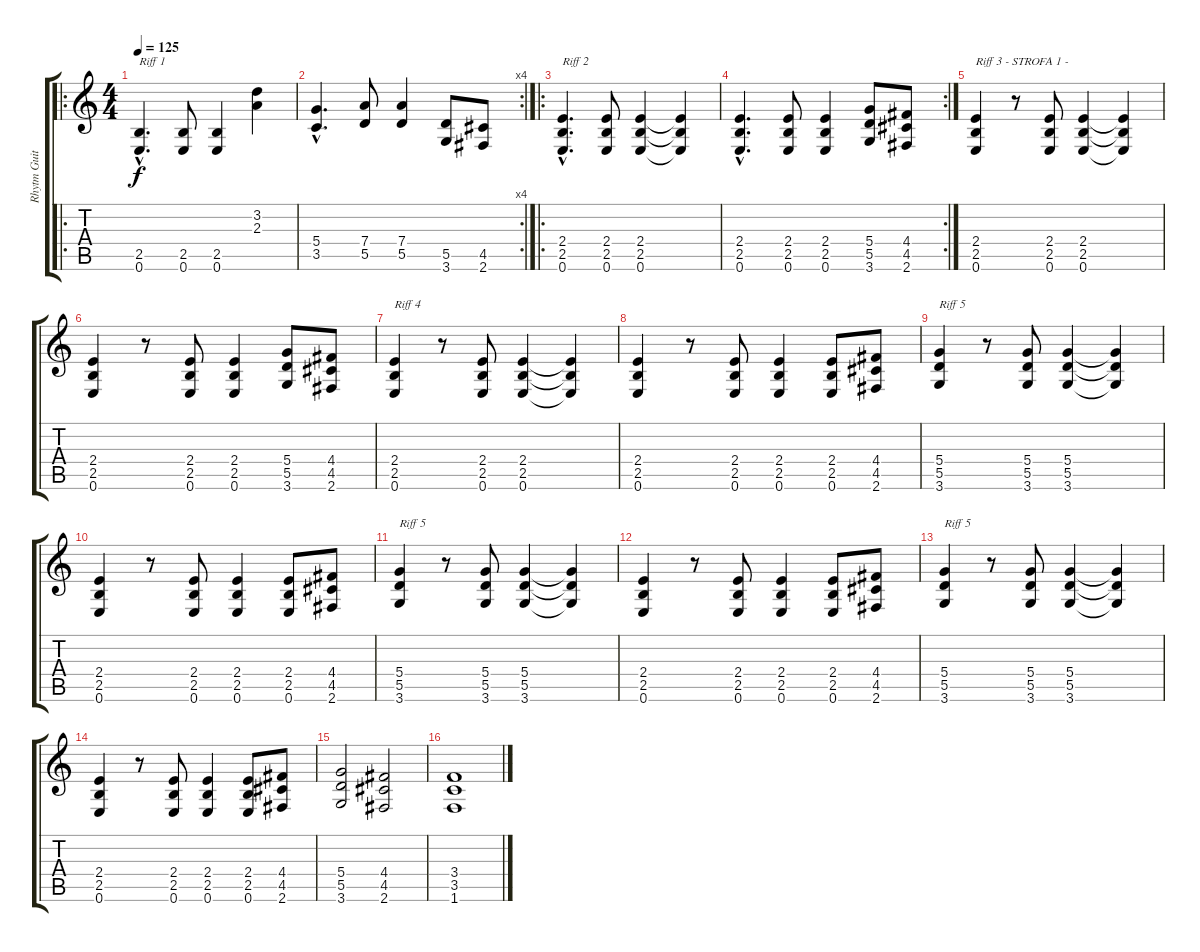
\track ("Rhytm Guitar" "Rhytm Guit") {instrument distortionguitar}
\staff {score tabs}
\tuning (E4 B3 G3 D3 A2 E2) {hide}
\ro
\ts (4 4)
\tempo 125
\tempo 100
\tempo 125
\clef g2
\ks c
(2.5{hac} 0.6{hac}).4{d txt "Riff 1" dy f instrument distortionguitar} (2.5 0.6).8 (2.5 0.6).4 (3.2 2.3).4 |
\rc 4
(5.4{hac} 3.5{hac}).4{d} (7.4 5.5).8 (7.4 5.5).4 (5.5 3.6).8 (4.5 2.6).8 |
\ro
(2.4{hac} 2.5{hac} 0.6{hac}).4{d txt "Riff 2"} (2.4 2.5 0.6).8 (2.4 2.5 0.6).4 (2.4{t} 2.5{t} 0.6{t}).4 |
\rc 2
(2.4{hac} 2.5{hac} 0.6{hac}).4{d} (2.4 2.5 0.6).8 (2.4 2.5 0.6).4 (5.4 5.5 3.6).8 (4.4 4.5 2.6).8 |
(2.4 2.5 0.6).4{txt "Riff 3 - STROFA 1 -"} r.8 (2.4 2.5 0.6).8 (2.4 2.5 0.6).4 (2.4{t} 2.5{t} 0.6{t}).4 |
(2.4 2.5 0.6).4 r.8 (2.4 2.5 0.6).8 (2.4 2.5 0.6).4 (5.4 5.5 3.6).8 (4.4 4.5 2.6).8 |
(2.4 2.5 0.6).4{txt "Riff 4"} r.8 (2.4 2.5 0.6).8 (2.4 2.5 0.6).4 (2.4{t} 2.5{t} 0.6{t}).4 |
(2.4 2.5 0.6).4 r.8 (2.4 2.5 0.6).8 (2.4 2.5 0.6).4 (2.4 2.5 0.6).8 (4.4 4.5 2.6).8 |
(5.4 5.5 3.6).4{txt "Riff 5"} r.8 (5.4 5.5 3.6).8 (5.4 5.5 3.6).4 (5.4{t} 5.5{t} 3.6{t}).4 |
(2.4 2.5 0.6).4 r.8 (2.4 2.5 0.6).8 (2.4 2.5 0.6).4 (2.4 2.5 0.6).8 (4.4 4.5 2.6).8 |
(5.4 5.5 3.6).4{txt "Riff 5"} r.8 (5.4 5.5 3.6).8 (5.4 5.5 3.6).4 (5.4{t} 5.5{t} 3.6{t}).4 |
(2.4 2.5 0.6).4 r.8 (2.4 2.5 0.6).8 (2.4 2.5 0.6).4 (2.4 2.5 0.6).8 (4.4 4.5 2.6).8 |
(5.4 5.5 3.6).4{txt "Riff 5"} r.8 (5.4 5.5 3.6).8 (5.4 5.5 3.6).4 (5.4{t} 5.5{t} 3.6{t}).4 |
(2.4 2.5 0.6).4 r.8 (2.4 2.5 0.6).8 (2.4 2.5 0.6).4 (2.4 2.5 0.6).8 (4.4 4.5 2.6).8 |
(5.4 5.5 3.6).2 (4.4 4.5 2.6).2 |
(3.4 3.5 1.6).1
